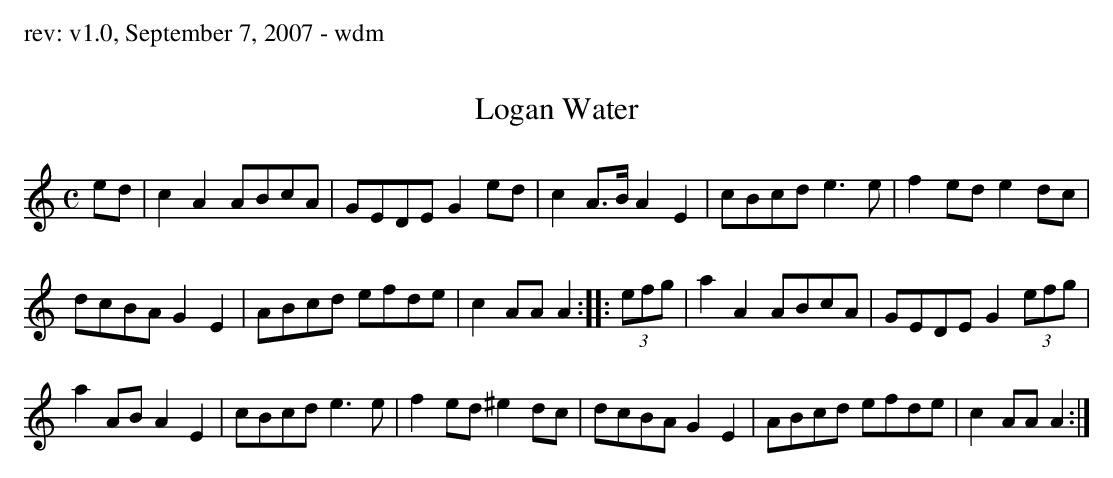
X:1
T:Logan Water
M:C
L:1/8
K:A Minor
ed | c2A2 ABcA | GEDE G2 ed | c2 A>B A2E2 | cBcd e3e | f2 ed e2 dc |
dcBA G2E2 | ABcd efde | c2 AA A2 :: (3efg | a2A2 ABcA | GEDE G2 (3efg |
a2 AB A2 E2 | cBcd e3e | f2 ed ^e2 dc | dcBA G2E2 | ABcd efde | c2 AA A2 :|
